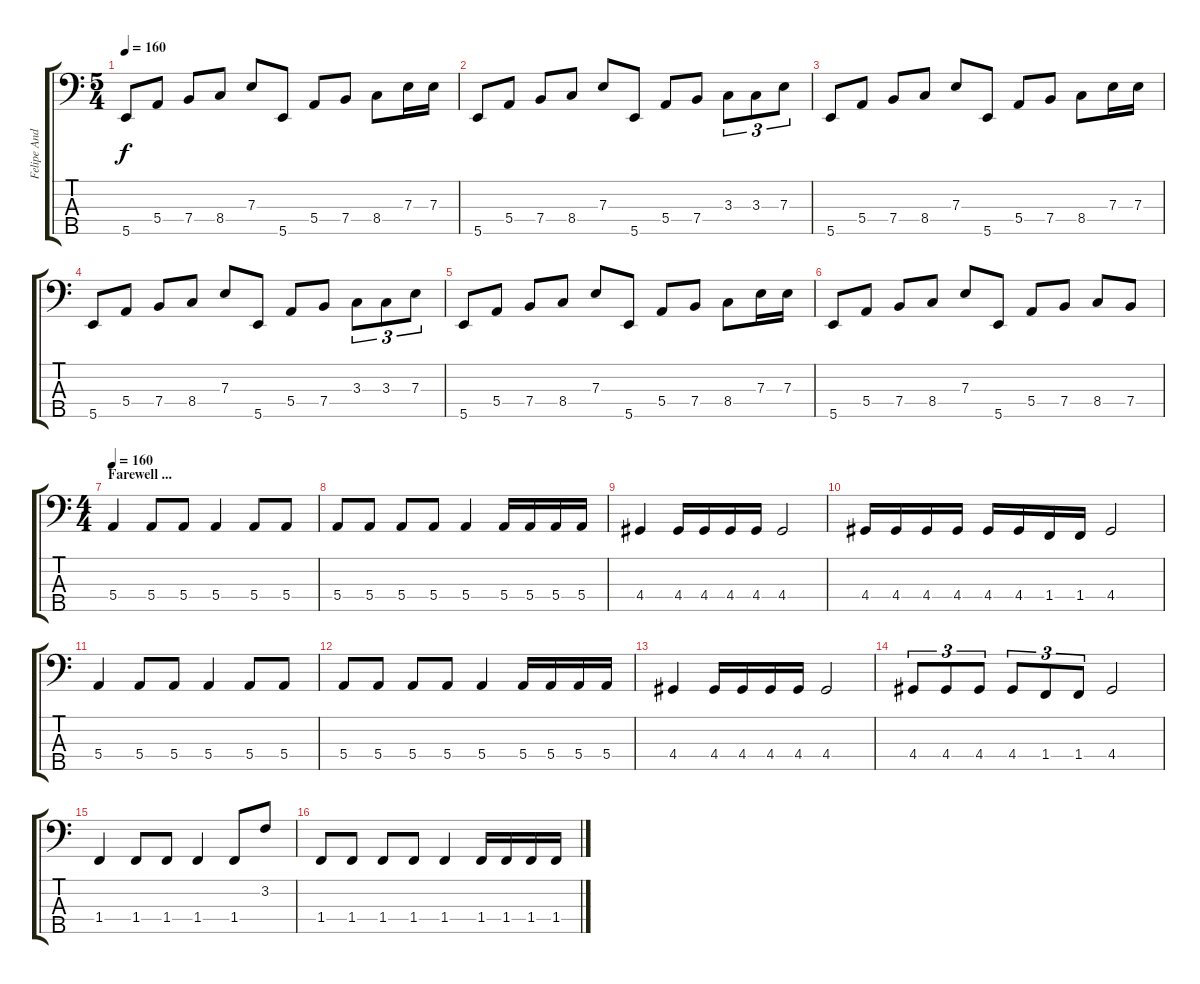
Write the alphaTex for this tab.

\track ("Felipe Andreoli" "Felipe And") {instrument electricbassfinger}
\staff {score tabs}
\tuning (G2 D2 A1 E1 B0) {hide}
\ts (5 4)
\tempo 160
\clef f4
\ks c
5.5.8{dy f} 5.4.8 7.4.8 8.4.8 7.3.8 5.5.8 5.4.8 7.4.8 8.4.8 7.3.16 7.3.16 |
5.5.8 5.4.8 7.4.8 8.4.8 7.3.8 5.5.8 5.4.8 7.4.8 3.3.8{tu (3 2)} 3.3.8{tu (3 2)} 7.3.8{tu (3 2)} |
5.5.8 5.4.8 7.4.8 8.4.8 7.3.8 5.5.8 5.4.8 7.4.8 8.4.8 7.3.16 7.3.16 |
5.5.8 5.4.8 7.4.8 8.4.8 7.3.8 5.5.8 5.4.8 7.4.8 3.3.8{tu (3 2)} 3.3.8{tu (3 2)} 7.3.8{tu (3 2)} |
5.5.8 5.4.8 7.4.8 8.4.8 7.3.8 5.5.8 5.4.8 7.4.8 8.4.8 7.3.16 7.3.16 |
5.5.8 5.4.8 7.4.8 8.4.8 7.3.8 5.5.8 5.4.8 7.4.8 8.4.8 7.4.8 |
\ts (4 4)
\section ("" "Farewell ...")
\tempo 160
5.4.4 5.4.8 5.4.8 5.4.4 5.4.8 5.4.8 |
5.4.8 5.4.8 5.4.8 5.4.8 5.4.4 5.4.16 5.4.16 5.4.16 5.4.16 |
4.4.4 4.4.16 4.4.16 4.4.16 4.4.16 4.4.2 |
4.4.16 4.4.16 4.4.16 4.4.16 4.4.16 4.4.16 1.4.16 1.4.16 4.4.2 |
5.4.4 5.4.8 5.4.8 5.4.4 5.4.8 5.4.8 |
5.4.8 5.4.8 5.4.8 5.4.8 5.4.4 5.4.16 5.4.16 5.4.16 5.4.16 |
4.4.4 4.4.16 4.4.16 4.4.16 4.4.16 4.4.2 |
4.4.8{tu (3 2)} 4.4.8{tu (3 2)} 4.4.8{tu (3 2)} 4.4.8{tu (3 2)} 1.4.8{tu (3 2)} 1.4.8{tu (3 2)} 4.4.2 |
1.4.4 1.4.8 1.4.8 1.4.4 1.4.8 3.2.8 |
1.4.8 1.4.8 1.4.8 1.4.8 1.4.4 1.4.16 1.4.16 1.4.16 1.4.16
